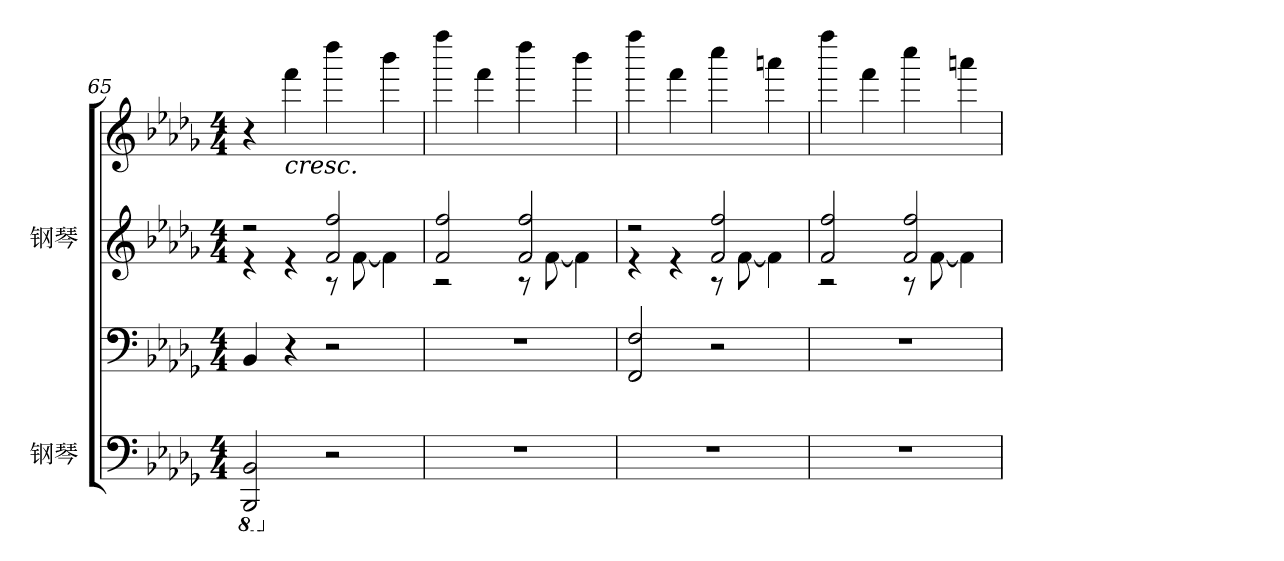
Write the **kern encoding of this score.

**kern	**kern	**kern	**kern
*part2	*part2	*part1	*part1
*staff4	*staff3	*staff2	*staff1
*I"钢琴	*	*I"钢琴	*
*clefF4	*clefF4	*clefG2	*clefG2
*k[b-e-a-d-g-]	*k[b-e-a-d-g-]	*k[b-e-a-d-g-]	*k[b-e-a-d-g-]
*M4/4	*M4/4	*M4/4	*M4/4
*8ba	*	*	*
=65	=65	=65	=65
*	*	*^	*
2BBBB-/ 2BBB-/	4BB-/	2r	4r	4r
!	!	!	!	!LO:TX:b:i:t=cresc.
.	4r	.	4r	4fff\
*X8ba	*	*	*	*
2r	2r	2f/ 2ff/	8r	4dddd-\
.	.	.	[8f\	.
.	.	.	4f\]	4bbb-\
=66	=66	=66	=66	=66
1r	1r	2f/ 2ff/	2r	4ffff\
.	.	.	.	4fff\
.	.	2f/ 2ff/	8r	4dddd-\
.	.	.	[8f\	.
.	.	.	4f\]	4bbb-\
=67	=67	=67	=67	=67
1r	2FF/ 2F/	2r	4r	4ffff\
.	.	.	4r	4fff\
.	2r	2f/ 2ff/	8r	4cccc\
.	.	.	[8f\	.
.	.	.	4f\]	4aaan\
=68	=68	=68	=68	=68
1r	1r	2f/ 2ff/	2r	4ffff\
.	.	.	.	4fff\
.	.	2f/ 2ff/	8r	4cccc\
.	.	.	[8f\	.
.	.	.	4f\]	4aaan\
*	*	*v	*v	*
=	=	=	=
*-	*-	*-	*-
